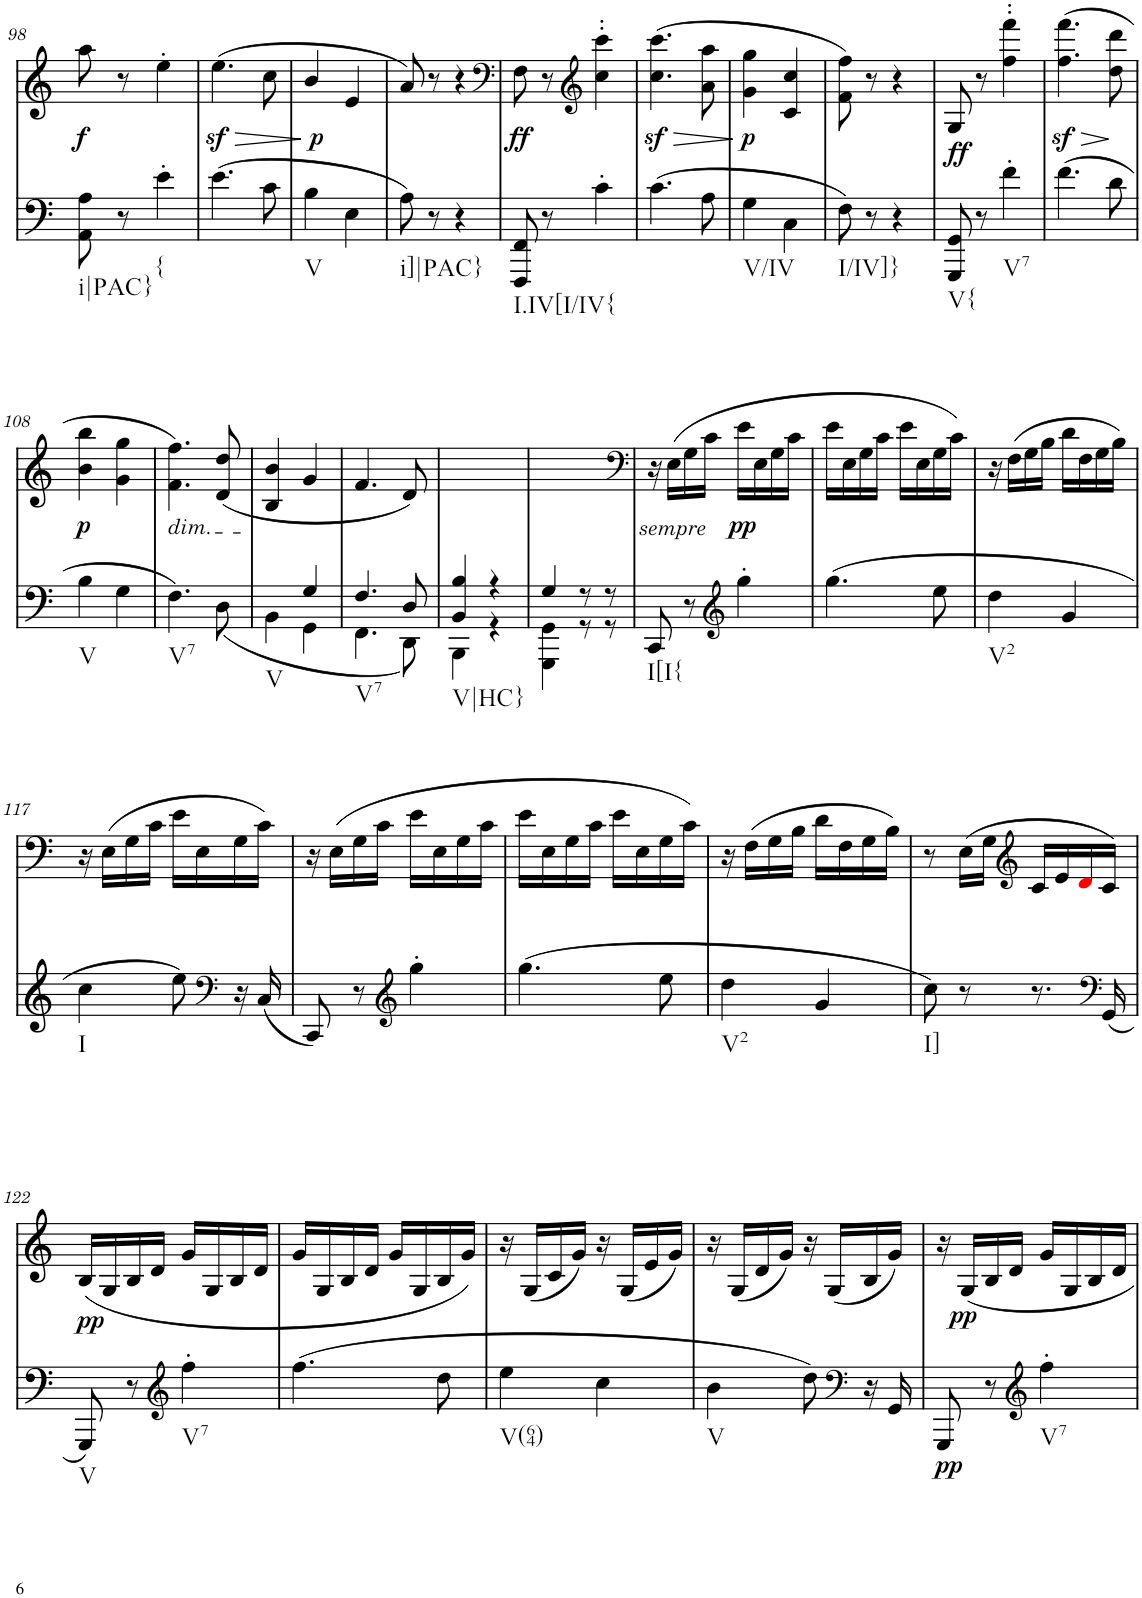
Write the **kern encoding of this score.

**kern	**dynam	**kern	**text	**dynam
*part2	*part2	*part1	*part1	*part1
*staff2	*staff2	*staff1	*staff1	*staff1
*I"piano	*	*I"piano	*	*
*I'Pno	*	*I'Pno	*	*
!!LO:PB:g=z
*clefF4	*	*clefG2	*	*
*k[]	*	*k[]	*	*
*M2/4	*	*M2/4	*	*
=98	=98	=98	=98	=98
!LO:TX:b:t=i|PAC}	!	!	!	!
!	!	!	!	!LO:DY:b
8AA\ 8A\	.	8aa\	.	f
8r	.	8r	.	.
!LO:TX:b:t={	!	!	!	!
4e'\	.	4ee'\	.	.
=99	=99	=99	=99	=99
!	!	!	!LO:LY:b	!LO:HP:b
(4.e\	.	(4.eez<\	>	>
8c\	.	8cc\	.	.
.	.	.	.	]
=100	=100	=100	=100	=100
!LO:TX:b:t=V	!	!	!	!
!	!	!	!	!LO:DY:b
4B\	.	4b/	.	p
4E\	.	4e/	.	.
=101	=101	=101	=101	=101
!LO:TX:b:t=i]|PAC}	!	!	!	!
8A\)	.	8a/)	.	.
8r	.	8r	.	.
4r	.	4r	.	.
=102	=102	=102	=102	=102
*	*	*clefF4	*	*
!LO:TX:b:t=I.IV[I/IV{	!	!	!	!
!	!	!	!LO:LY:b	!LO:DY:b
8FFF/ 8FF/	.	8F\	ff	ff
8r	.	8r	.	.
*	*	*clefG2	*	*
4c'\	.	4cc\' 4ccc\'	.	.
=103	=103	=103	=103	=103
!	!	!	!LO:LY:b	!LO:HP:b
(4.c\	.	(4.cc\z< 4.ccc\z<	>	>
8A\	.	8a\ 8aa\	.	.
.	.	.	.	]
=104	=104	=104	=104	=104
!LO:TX:b:t=V/IV	!	!	!	!
!	!	!	!LO:LY:b	!LO:DY:b
4G\	.	4g\ 4gg\	p	p
4C\	.	4c/ 4cc/	.	.
=105	=105	=105	=105	=105
!LO:TX:b:t=I/IV]}	!	!	!	!
8F\)	.	8f\ 8ff\)	.	.
8r	.	8r	.	.
4r	.	4r	.	.
=106	=106	=106	=106	=106
!LO:TX:b:t=V{	!	!	!	!
!	!LO:DY:a	!	!LO:LY:b	!
8GGG/ 8GG/	ff	8G/	ff	.
8r	.	8r	.	.
!LO:TX:b:t=V7	!	!	!	!
4f'\	.	4ff\' 4fff\'	.	.
=107	=107	=107	=107	=107
!	!	!	!LO:LY:b	!LO:HP:b
(4.f\	.	(4.ff\z< 4.fff\z<	>	>
8d\	.	8dd\ 8ddd\	.	.
.	.	.	.	]
!!LO:LB:g=z
=108	=108	=108	=108	=108
!LO:TX:b:t=V	!	!	!	!
!	!	!	!LO:LY:b	!LO:DY:b
4B\	.	4b\ 4bb\	p	p
4G\	.	4g\ 4gg\	.	.
=109	=109	=109	=109	=109
!	!	!LO:TX:b:i:t=dim.	!	!
!LO:TX:b:t=V7	!	!	!	!
4.F\)	.	4.f\ 4.ff\)	.	.
(<8D\	.	(8d/ 8dd/	.	.
=110	=110	=110	=110	=110
*^	*	*	*	*
!LO:TX:b:t=V	!	!	!	!	!
4BB\	4ryy	.	4B/ 4b/	.	.
4G/	4GG\	.	4g/	.	.
=111	=111	=111	=111	=111	=111
!LO:TX:b:t=V7	!	!	!	!	!
4.F/	4.FF\	.	4.f/	.	.
8D/	8DD\)	.	8d/)	.	.
=112	=112	=112	=112	=112	=112
!LO:TX:b:t=V|HC}	!	!	!	!	!
4BB/ 4B/	4BBB\	.	2ryy	.	.
4r	4r	.	.	.	.
=113	=113	=113	=113	=113	=113
4G/	4GGG\ 4GG\	.	2ryy	.	.
8r	8r	.	.	.	.
8r	8r	.	.	.	.
*v	*v	*	*	*	*
=114	=114	=114	=114	=114
*	*	*clefF4	*	*
*^	*	*	*	*
!LO:TX:b:t=I[I{	!	!	!	!	!
*v	*v	*	*	*	*
8CC/	.	16r	.	.
!	!	!	!LO:LY:b	!LO:DY:b
.	.	(16E\LL	pp	other-dynamics
8r	.	16G\	.	.
.	.	16c\JJ	.	.
*clefG2	*	*	*	*
!	!	!	!	!LO:DY:b
4gg'\	.	16e\LL	.	pp
.	.	16E\	.	.
.	.	16G\	.	.
.	.	16c\JJ	.	.
=115	=115	=115	=115	=115
(4.gg\	.	16e\LL	.	.
.	.	16E\	.	.
.	.	16G\	.	.
.	.	16c\JJ	.	.
.	.	16e\LL	.	.
.	.	16E\	.	.
8ee\	.	16G\	.	.
.	.	16c\JJ)	.	.
=116	=116	=116	=116	=116
!LO:TX:b:t=V2	!	!	!	!
4dd\	.	16r	.	.
.	.	(16F\LL	.	.
.	.	16G\	.	.
.	.	16B\JJ	.	.
4g/	.	16d\LL	.	.
.	.	16F\	.	.
.	.	16G\	.	.
.	.	16B\JJ)	.	.
!!LO:LB:g=z
=117	=117	=117	=117	=117
!LO:TX:b:t=I	!	!	!	!
4cc\	.	16r	.	.
.	.	(16E\LL	.	.
.	.	16G\	.	.
.	.	16c\JJ	.	.
8ee\)	.	16e\LL	.	.
.	.	16E\	.	.
*clefF4	*	*	*	*
16r	.	16G\	.	.
(16C/	.	16c\JJ)	.	.
=118	=118	=118	=118	=118
8CC/)	.	16r	.	.
.	.	(16E\LL	.	.
8r	.	16G\	.	.
.	.	16c\JJ	.	.
*clefG2	*	*	*	*
4gg'\	.	16e\LL	.	.
.	.	16E\	.	.
.	.	16G\	.	.
.	.	16c\JJ	.	.
=119	=119	=119	=119	=119
(4.gg\	.	16e\LL	.	.
.	.	16E\	.	.
.	.	16G\	.	.
.	.	16c\JJ	.	.
.	.	16e\LL	.	.
.	.	16E\	.	.
8ee\	.	16G\	.	.
.	.	16c\JJ)	.	.
=120	=120	=120	=120	=120
!LO:TX:b:t=V2	!	!	!	!
4dd\	.	16r	.	.
.	.	(16F\LL	.	.
.	.	16G\	.	.
.	.	16B\JJ	.	.
4g/	.	16d\LL	.	.
.	.	16F\	.	.
.	.	16G\	.	.
.	.	16B\JJ)	.	.
=121	=121	=121	=121	=121
!LO:TX:b:t=I]	!	!	!	!
8cc\)	.	8r	.	.
8r	.	(16E\LL	.	.
.	.	16G\JJ	.	.
*	*	*clefG2	*	*
8.r	.	16c/LL	.	.
.	.	16e/	.	.
.	.	16di/	.	.
*clefF4	*	*	*	*
!	!	!	!LO:LY:b	!
(16GG/	.	16c/JJ)	pp	.
!!LO:LB:g=z
=122	=122	=122	=122	=122
!LO:TX:b:t=V	!	!	!	!
!	!LO:DY:a	!	!	!
8GGG/)	pp	(16B/LL	.	.
.	.	16G/	.	.
8r	.	16B/	.	.
.	.	16d/JJ	.	.
*clefG2	*	*	*	*
!LO:TX:b:t=V7	!	!	!	!
4ff'\	.	16g/LL	.	.
.	.	16G/	.	.
.	.	16B/	.	.
.	.	16d/JJ	.	.
=123	=123	=123	=123	=123
(4.ff\	.	16g/LL	.	.
.	.	16G/	.	.
.	.	16B/	.	.
.	.	16d/JJ	.	.
.	.	16g/LL	.	.
.	.	16G/	.	.
8dd\	.	16B/	.	.
.	.	16g/JJ)	.	.
=124	=124	=124	=124	=124
!LO:TX:b:t=V(64)	!	!	!	!
4ee\	.	16r	.	.
.	.	(16G/LL	.	.
.	.	16c/	.	.
.	.	16g/JJ)	.	.
4cc\	.	16r	.	.
.	.	(16G/LL	.	.
.	.	16e/	.	.
.	.	16g/JJ)	.	.
=125	=125	=125	=125	=125
!LO:TX:b:t=V	!	!	!	!
4b\	.	16r	.	.
.	.	(16G/LL	.	.
.	.	16d/	.	.
.	.	16g/JJ)	.	.
8dd\)	.	16r	.	.
.	.	(16G/LL	.	.
*clefF4	*	*	*	*
16r	.	16B/	.	.
!	!	!	!LO:LY:b	!
16GG/	.	16g/JJ)	pp	.
=126	=126	=126	=126	=126
!	!LO:DY:b	!	!	!
8GGG/	pp	16r	.	.
!	!	!	!LO:LY:b	!
.	.	16G/LL	pp	.
!	!LO:DY:a	!	!	!
8r	pp	16B/	.	.
.	.	16d/JJ	.	.
*clefG2	*	*	*	*
!LO:TX:b:t=V7	!	!	!	!
4ff'\	.	16g/LL	.	.
.	.	16G/	.	.
.	.	16B/	.	.
.	.	16d/JJ	.	.
=	=	=	=	=
*-	*-	*-	*-	*-
